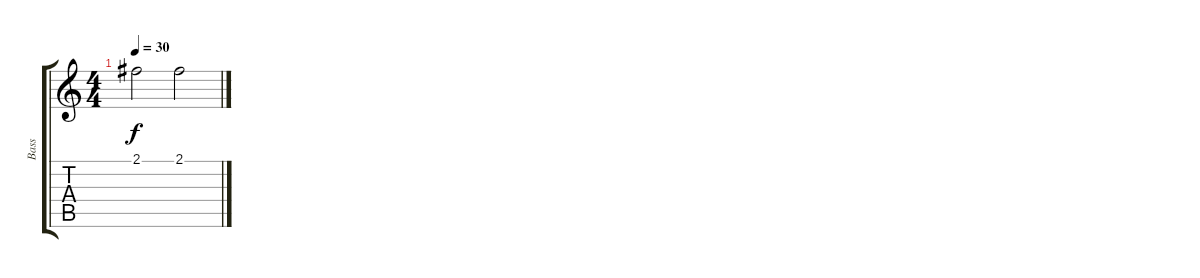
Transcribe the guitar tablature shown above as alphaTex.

\track ("Bass" "Bass") {instrument electricbassfinger}
\staff {score tabs}
\tuning (E4 B3 G3 D3 A2 E2) {hide}
\ts (4 4)
\tempo 30
\clef g2
\ks c
2.1.2{dy f} 2.1.2
